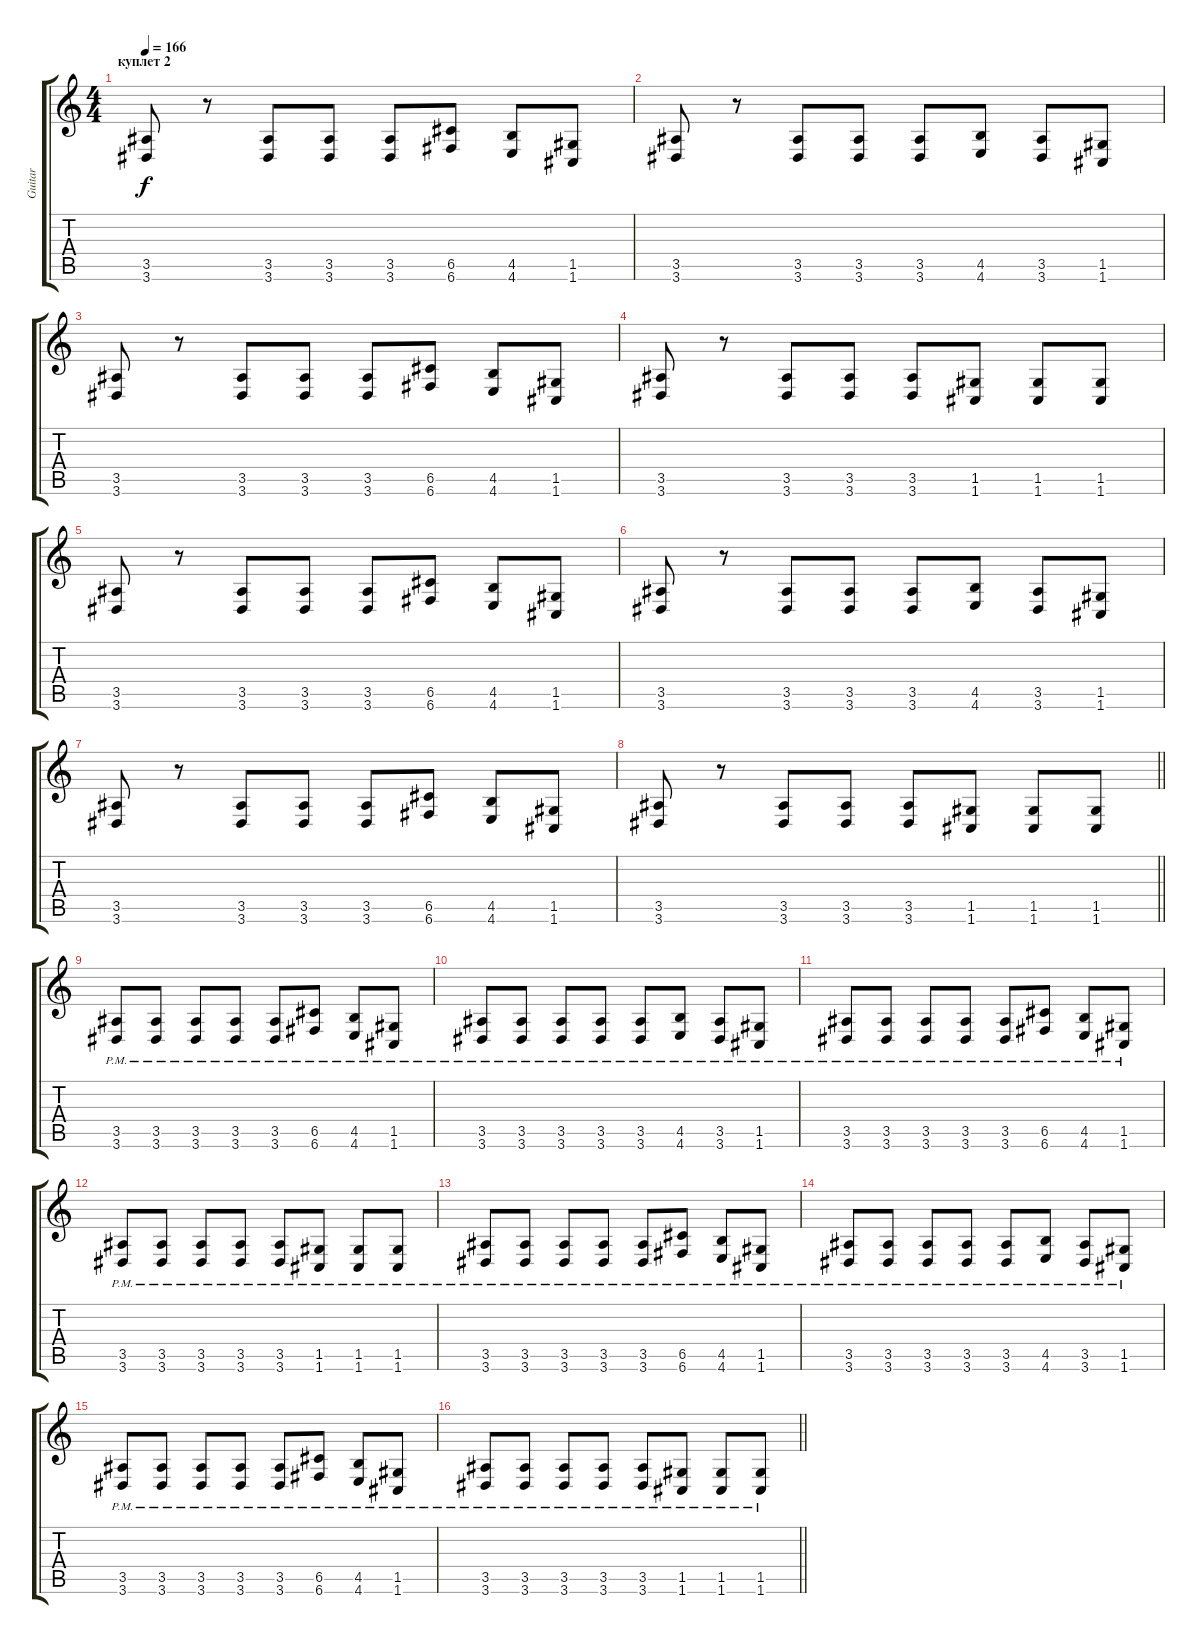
\track ("Guitar" "Guitar") {instrument distortionguitar}
\staff {score tabs}
\tuning (D4 A3 F3 C3 G2 C2) {hide}
\ts (4 4)
\section ("" "куплет 2")
\tempo 166
\clef g2
\ks c
(3.5 3.6).8{dy f instrument distortionguitar} r.8 (3.5 3.6).8 (3.5 3.6).8 (3.5 3.6).8 (6.5 6.6).8 (4.5 4.6).8 (1.5 1.6).8 |
(3.5 3.6).8 r.8 (3.5 3.6).8 (3.5 3.6).8 (3.5 3.6).8 (4.5 4.6).8 (3.5 3.6).8 (1.5 1.6).8 |
(3.5 3.6).8 r.8 (3.5 3.6).8 (3.5 3.6).8 (3.5 3.6).8 (6.5 6.6).8 (4.5 4.6).8 (1.5 1.6).8 |
(3.5 3.6).8 r.8 (3.5 3.6).8 (3.5 3.6).8 (3.5 3.6).8 (1.5 1.6).8 (1.5 1.6).8 (1.5 1.6).8 |
(3.5 3.6).8 r.8 (3.5 3.6).8 (3.5 3.6).8 (3.5 3.6).8 (6.5 6.6).8 (4.5 4.6).8 (1.5 1.6).8 |
(3.5 3.6).8 r.8 (3.5 3.6).8 (3.5 3.6).8 (3.5 3.6).8 (4.5 4.6).8 (3.5 3.6).8 (1.5 1.6).8 |
(3.5 3.6).8 r.8 (3.5 3.6).8 (3.5 3.6).8 (3.5 3.6).8 (6.5 6.6).8 (4.5 4.6).8 (1.5 1.6).8 |
\barLineRight lightlight
(3.5 3.6).8 r.8 (3.5 3.6).8 (3.5 3.6).8 (3.5 3.6).8 (1.5 1.6).8 (1.5 1.6).8 (1.5 1.6).8 |
\section ("" "")
(3.5{pm} 3.6{pm}).8 (3.5{pm} 3.6{pm}).8 (3.5{pm} 3.6{pm}).8 (3.5{pm} 3.6{pm}).8 (3.5{pm} 3.6{pm}).8 (6.5{pm} 6.6{pm}).8 (4.5{pm} 4.6{pm}).8 (1.5{pm} 1.6{pm}).8 |
(3.5{pm} 3.6{pm}).8 (3.5{pm} 3.6{pm}).8 (3.5{pm} 3.6{pm}).8 (3.5{pm} 3.6{pm}).8 (3.5{pm} 3.6{pm}).8 (4.5{pm} 4.6{pm}).8 (3.5{pm} 3.6{pm}).8 (1.5{pm} 1.6{pm}).8 |
(3.5{pm} 3.6{pm}).8 (3.5{pm} 3.6{pm}).8 (3.5{pm} 3.6{pm}).8 (3.5{pm} 3.6{pm}).8 (3.5{pm} 3.6{pm}).8 (6.5{pm} 6.6{pm}).8 (4.5{pm} 4.6{pm}).8 (1.5{pm} 1.6{pm}).8 |
(3.5{pm} 3.6{pm}).8 (3.5{pm} 3.6{pm}).8 (3.5{pm} 3.6{pm}).8 (3.5{pm} 3.6{pm}).8 (3.5{pm} 3.6{pm}).8 (1.5{pm} 1.6{pm}).8 (1.5{pm} 1.6{pm}).8 (1.5{pm} 1.6{pm}).8 |
(3.5{pm} 3.6{pm}).8 (3.5{pm} 3.6{pm}).8 (3.5{pm} 3.6{pm}).8 (3.5{pm} 3.6{pm}).8 (3.5{pm} 3.6{pm}).8 (6.5{pm} 6.6{pm}).8 (4.5{pm} 4.6{pm}).8 (1.5{pm} 1.6{pm}).8 |
(3.5{pm} 3.6{pm}).8 (3.5{pm} 3.6{pm}).8 (3.5{pm} 3.6{pm}).8 (3.5{pm} 3.6{pm}).8 (3.5{pm} 3.6{pm}).8 (4.5{pm} 4.6{pm}).8 (3.5{pm} 3.6{pm}).8 (1.5{pm} 1.6{pm}).8 |
(3.5{pm} 3.6{pm}).8 (3.5{pm} 3.6{pm}).8 (3.5{pm} 3.6{pm}).8 (3.5{pm} 3.6{pm}).8 (3.5{pm} 3.6{pm}).8 (6.5{pm} 6.6{pm}).8 (4.5{pm} 4.6{pm}).8 (1.5{pm} 1.6{pm}).8 |
\barLineRight lightlight
(3.5{pm} 3.6{pm}).8 (3.5{pm} 3.6{pm}).8 (3.5{pm} 3.6{pm}).8 (3.5{pm} 3.6{pm}).8 (3.5{pm} 3.6{pm}).8 (1.5{pm} 1.6{pm}).8 (1.5{pm} 1.6{pm}).8 (1.5{pm} 1.6{pm}).8
